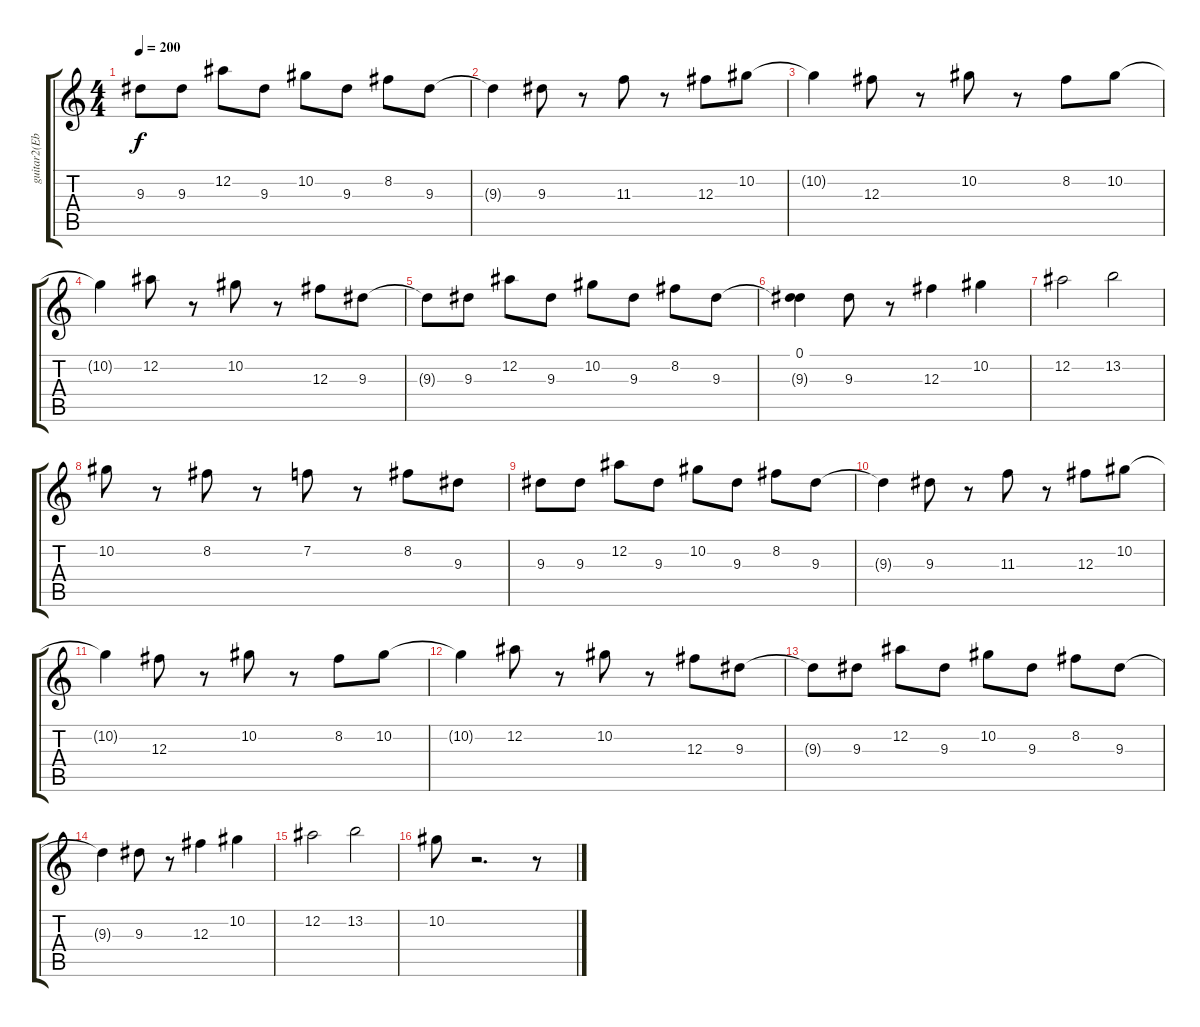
\track ("guitar2(Eb)" "guitar2(Eb") {instrument overdrivenguitar}
\staff {score tabs}
\tuning (Eb4 Bb3 Gb3 Db3 Ab2 Eb2) {hide}
\ts (4 4)
\tempo 200
\clef g2
\ks c
9.3.8{dy f instrument overdrivenguitar} 9.3.8 12.2.8 9.3.8 10.2.8 9.3.8 8.2.8 9.3.8 |
9.3{t}.4 9.3.8 r.8 11.3.8 r.8 12.3.8 10.2.8 |
10.2{t}.4 12.3.8 r.8 10.2.8 r.8 8.2.8 10.2.8 |
10.2{t}.4 12.2.8 r.8 10.2.8 r.8 12.3.8 9.3.8 |
9.3{t}.8 9.3.8 12.2.8 9.3.8 10.2.8 9.3.8 8.2.8 9.3.8 |
(0.1 9.3{t}).4 9.3.8 r.8 12.3.4 10.2.4 |
12.2.2 13.2.2 |
10.2.8 r.8 8.2.8 r.8 7.2.8 r.8 8.2.8 9.3.8 |
9.3.8 9.3.8 12.2.8 9.3.8 10.2.8 9.3.8 8.2.8 9.3.8 |
9.3{t}.4 9.3.8 r.8 11.3.8 r.8 12.3.8 10.2.8 |
10.2{t}.4 12.3.8 r.8 10.2.8 r.8 8.2.8 10.2.8 |
10.2{t}.4 12.2.8 r.8 10.2.8 r.8 12.3.8 9.3.8 |
9.3{t}.8 9.3.8 12.2.8 9.3.8 10.2.8 9.3.8 8.2.8 9.3.8 |
9.3{t}.4 9.3.8 r.8 12.3.4 10.2.4 |
12.2.2 13.2.2 |
10.2.8 r.2{d} r.8
